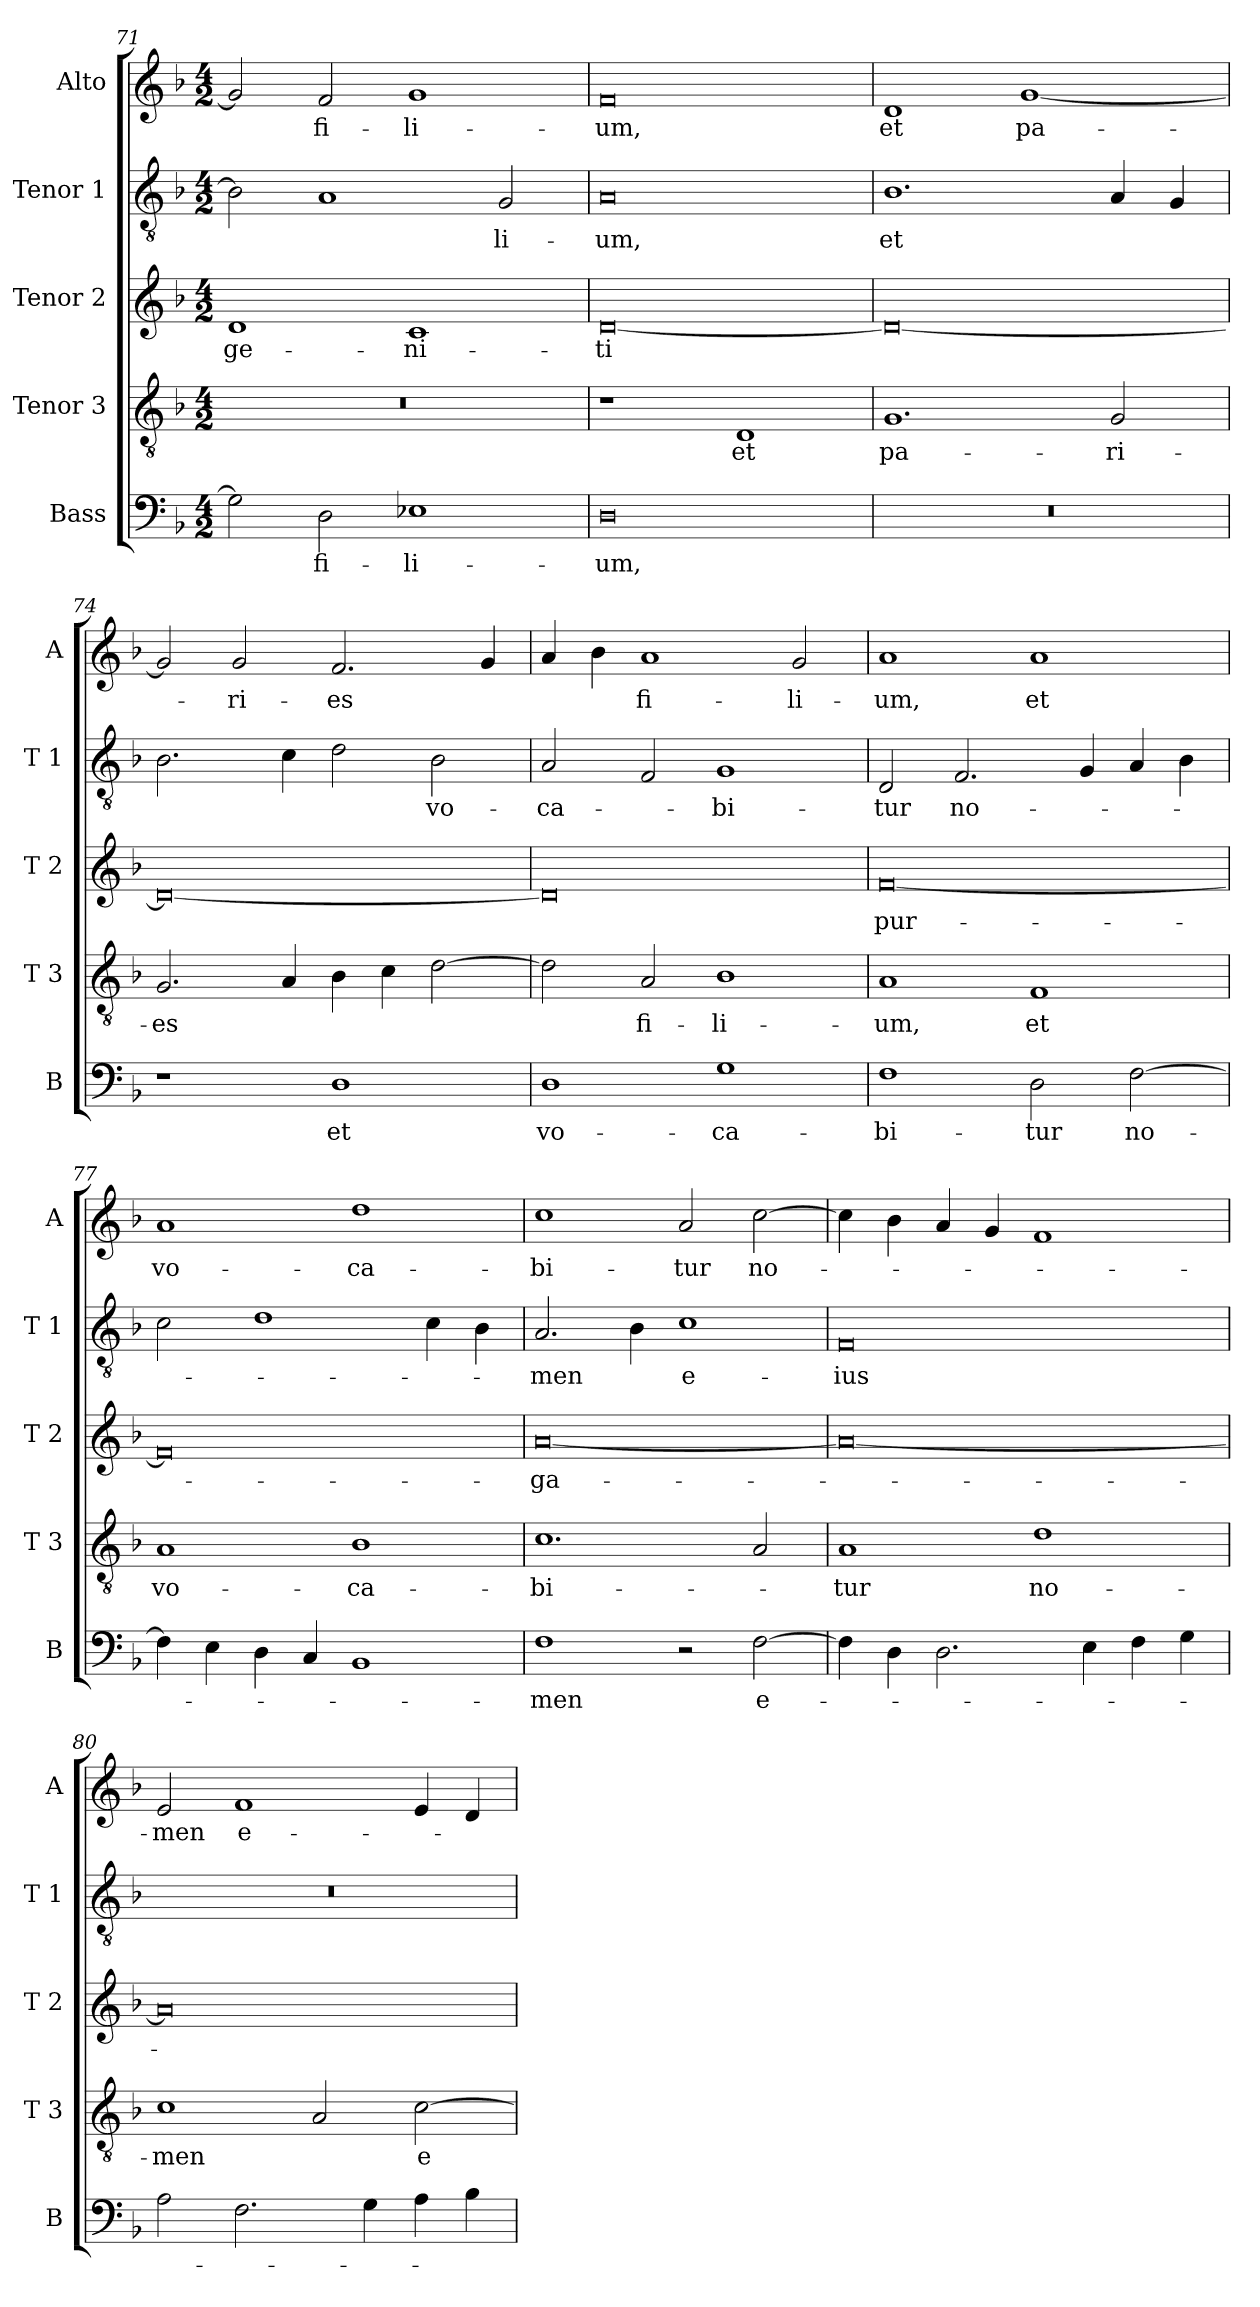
**kern	**text	**kern	**text	**kern	**text	**kern	**text	**kern	**text
*part5	*part5	*part4	*part4	*part3	*part3	*part2	*part2	*part1	*part1
*staff5	*staff5	*staff4	*staff4	*staff3	*staff3	*staff2	*staff2	*staff1	*staff1
*I"Bass	*	*I"Tenor 3	*	*I"Tenor 2	*	*I"Tenor 1	*	*I"Alto	*
*I'B	*	*I'T 3	*	*I'T 2	*	*I'T 1	*	*I'A	*
*clefF4	*	*clefGv2	*	*clefG2	*	*clefGv2	*	*clefG2	*
*k[b-]	*	*k[b-]	*	*k[b-]	*	*k[b-]	*	*k[b-]	*
*F:	*	*F:	*	*F:	*	*F:	*	*F:	*
*M4/2	*	*M4/2	*	*M4/2	*	*M4/2	*	*M4/2	*
=71	=71	=71	=71	=71	=71	=71	=71	=71	=71
!	!	!	!	!	!LO:LY:b	!	!	!	!
2G\]	.	0r	.	1d	ge-	2B-\]	.	2g/]	.
!	!LO:LY:b	!	!	!	!	!	!	!	!LO:LY:b
2D\	fi-	.	.	.	.	1A	.	2f/	fi-
!	!LO:LY:b	!	!	!	!LO:LY:b	!	!	!	!LO:LY:b
1E-X	-li-	.	.	1c	-ni-	.	.	1g	-li-
!	!	!	!	!	!	!	!LO:LY:b	!	!
.	.	.	.	.	.	2G/	-li-	.	.
=72	=72	=72	=72	=72	=72	=72	=72	=72	=72
!	!LO:LY:b	!	!	!	!LO:LY:b	!	!LO:LY:b	!	!LO:LY:b
0D	-um,	1r	.	[0d	-ti	0A	-um,	0f	-um,
!	!	!	!LO:LY:b	!	!	!	!	!	!
.	.	1D	et	.	.	.	.	.	.
=73	=73	=73	=73	=73	=73	=73	=73	=73	=73
!	!	!	!LO:LY:b	!	!	!	!LO:LY:b	!	!LO:LY:b
0r	.	1.G	pa-	0d_	.	1.B-	et	1d	et
!	!	!	!	!	!	!	!	!	!LO:LY:b
.	.	.	.	.	.	.	.	[1g	pa-
!	!	!	!LO:LY:b	!	!	!	!	!	!
.	.	2G/	-ri-	.	.	4A/	.	.	.
.	.	.	.	.	.	4G/	.	.	.
=74	=74	=74	=74	=74	=74	=74	=74	=74	=74
!	!	!	!LO:LY:b	!	!	!	!	!	!
1r	.	2.G/	-es	0d_	.	2.B-\	.	2g/]	.
!	!	!	!	!	!	!	!	!	!LO:LY:b
.	.	.	.	.	.	.	.	2g/	-ri-
.	.	4A/	.	.	.	4c\	.	.	.
!	!LO:LY:b	!	!	!	!	!	!	!	!LO:LY:b
1D	et	4B-\	.	.	.	2d\	.	2.f/	-es
.	.	4c\	.	.	.	.	.	.	.
!	!	!	!	!	!	!	!LO:LY:b	!	!
.	.	[2d\	.	.	.	2B-\	vo-	.	.
.	.	.	.	.	.	.	.	4g/	.
!!LO:LB:g=z
=75	=75	=75	=75	=75	=75	=75	=75	=75	=75
!	!LO:LY:b	!	!	!	!	!	!LO:LY:b	!	!
1D	vo-	2d\]	.	0d]	.	2A/	-ca-	4a/	.
.	.	.	.	.	.	.	.	4b-\	.
!	!	!	!LO:LY:b	!	!	!	!	!	!LO:LY:b
.	.	2A/	fi-	.	.	2F/	.	1a	fi-
!	!LO:LY:b	!	!LO:LY:b	!	!	!	!LO:LY:b	!	!
1G	-ca-	1B-	-li-	.	.	1G	-bi-	.	.
!	!	!	!	!	!	!	!	!	!LO:LY:b
.	.	.	.	.	.	.	.	2g/	-li-
=76	=76	=76	=76	=76	=76	=76	=76	=76	=76
!	!LO:LY:b	!	!LO:LY:b	!	!LO:LY:b	!	!LO:LY:b	!	!LO:LY:b
1F	-bi-	1A	-um,	[0f	pur-	2D/	-tur	1a	-um,
!	!	!	!	!	!	!	!LO:LY:b	!	!
.	.	.	.	.	.	2.F/	no-	.	.
!	!LO:LY:b	!	!LO:LY:b	!	!	!	!	!	!LO:LY:b
2D\	-tur	1F	et	.	.	.	.	1a	et
.	.	.	.	.	.	4G/	.	.	.
!	!LO:LY:b	!	!	!	!	!	!	!	!
[2F\	no-	.	.	.	.	4A/	.	.	.
.	.	.	.	.	.	4B-\	.	.	.
=77	=77	=77	=77	=77	=77	=77	=77	=77	=77
!	!	!	!LO:LY:b	!	!	!	!	!	!LO:LY:b
4F\]	.	1A	vo-	0f]	.	2c\	.	1a	vo-
4E\	.	.	.	.	.	.	.	.	.
4D\	.	.	.	.	.	1d	.	.	.
4C/	.	.	.	.	.	.	.	.	.
!	!	!	!LO:LY:b	!	!	!	!	!	!LO:LY:b
1BB-	.	1B-	-ca-	.	.	.	.	1dd	-ca-
.	.	.	.	.	.	4c\	.	.	.
.	.	.	.	.	.	4B-\	.	.	.
=78	=78	=78	=78	=78	=78	=78	=78	=78	=78
!	!LO:LY:b	!	!LO:LY:b	!	!LO:LY:b	!	!LO:LY:b	!	!LO:LY:b
1F	-men	1.c	-bi-	[0a	-ga-	2.A/	-men	1cc	-bi-
.	.	.	.	.	.	4B-\	.	.	.
!	!	!	!	!	!	!	!LO:LY:b	!	!LO:LY:b
2r	.	.	.	.	.	1c	e-	2a/	-tur
!	!LO:LY:b	!	!	!	!	!	!	!	!LO:LY:b
[2F\	e-	2A/	.	.	.	.	.	[2cc\	no-
=79	=79	=79	=79	=79	=79	=79	=79	=79	=79
!	!	!	!LO:LY:b	!	!	!	!LO:LY:b	!	!
4F\]	.	1A	-tur	0a_	.	0F	-ius	4cc\]	.
4D\	.	.	.	.	.	.	.	4b-\	.
2.D\	.	.	.	.	.	.	.	4a/	.
.	.	.	.	.	.	.	.	4g/	.
!	!	!	!LO:LY:b	!	!	!	!	!	!
.	.	1d	no-	.	.	.	.	1f	.
4E\	.	.	.	.	.	.	.	.	.
4F\	.	.	.	.	.	.	.	.	.
4G\	.	.	.	.	.	.	.	.	.
=80	=80	=80	=80	=80	=80	=80	=80	=80	=80
!	!	!	!LO:LY:b	!	!	!	!	!	!LO:LY:b
2A\	.	1c	-men	0a]	.	0r	.	2e/	-men
!	!	!	!	!	!	!	!	!	!LO:LY:b
2.F\	.	.	.	.	.	.	.	1f	e-
.	.	2A/	.	.	.	.	.	.	.
4G\	.	.	.	.	.	.	.	.	.
!	!	!	!LO:LY:b	!	!	!	!	!	!
4A\	.	[2c\	e-	.	.	.	.	4e/	.
4B-\	.	.	.	.	.	.	.	4d/	.
=	=	=	=	=	=	=	=	=	=
*-	*-	*-	*-	*-	*-	*-	*-	*-	*-
